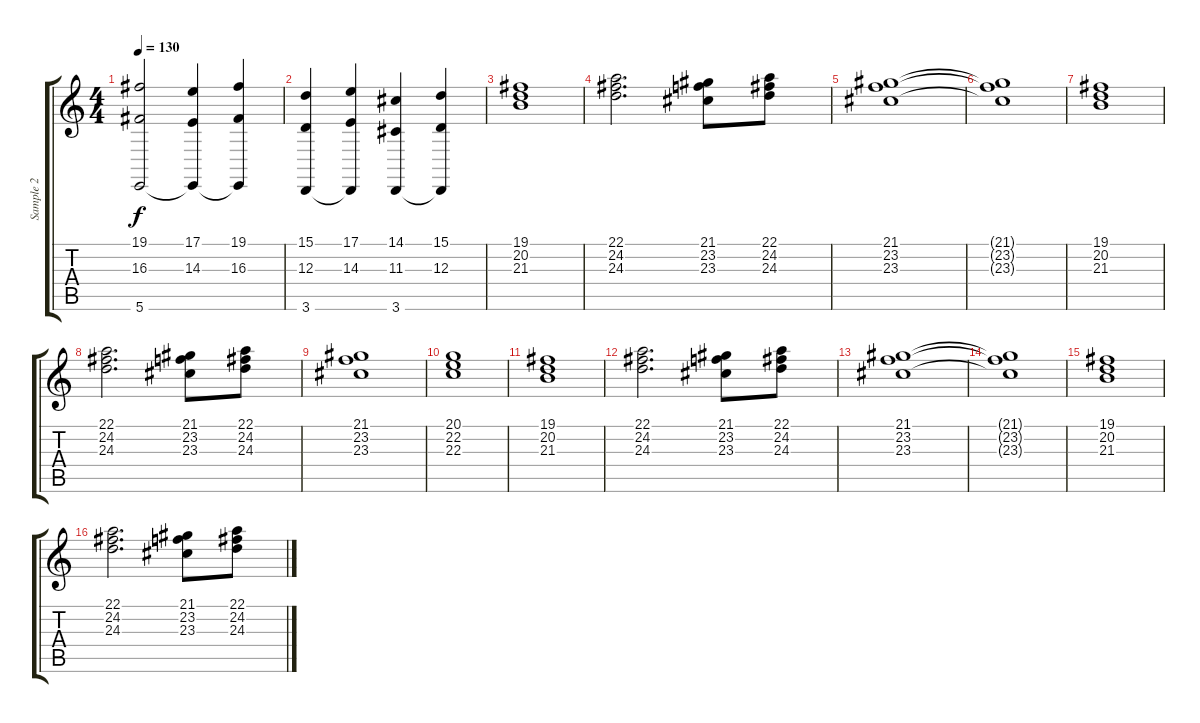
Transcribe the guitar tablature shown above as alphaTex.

\track ("Sample 2" "Sample 2") {instrument choiraahs}
\staff {score tabs}
\tuning (B3 Gb3 D3 A2 E2 B1) {hide}
\ts (4 4)
\tempo 130
\clef g2
\ks c
(19.1{t} 16.3{t} 5.6{t}).2{dy f} (17.1 14.3 5.6{t}).4 (19.1 16.3 5.6{t}).4 |
(15.1 12.3 3.6).4 (17.1 14.3 3.6{t}).4 (14.1 11.3 3.6).4 (15.1 12.3 3.6{t}).4 |
(19.1 20.2 21.3).1 |
(22.1 24.2 24.3).2{d} (21.1 23.2 23.3).8 (22.1 24.2 24.3).8 |
(21.1 23.2 23.3).1 |
(21.1{t} 23.2{t} 23.3{t}).1 |
(19.1 20.2 21.3).1 |
(22.1 24.2 24.3).2{d} (21.1 23.2 23.3).8 (22.1 24.2 24.3).8 |
(21.1 23.2 23.3).1 |
(20.1 22.2 22.3).1 |
(19.1 20.2 21.3).1 |
(22.1 24.2 24.3).2{d} (21.1 23.2 23.3).8 (22.1 24.2 24.3).8 |
(21.1 23.2 23.3).1 |
(21.1{t} 23.2{t} 23.3{t}).1 |
(19.1 20.2 21.3).1 |
(22.1 24.2 24.3).2{d} (21.1 23.2 23.3).8 (22.1 24.2 24.3).8
